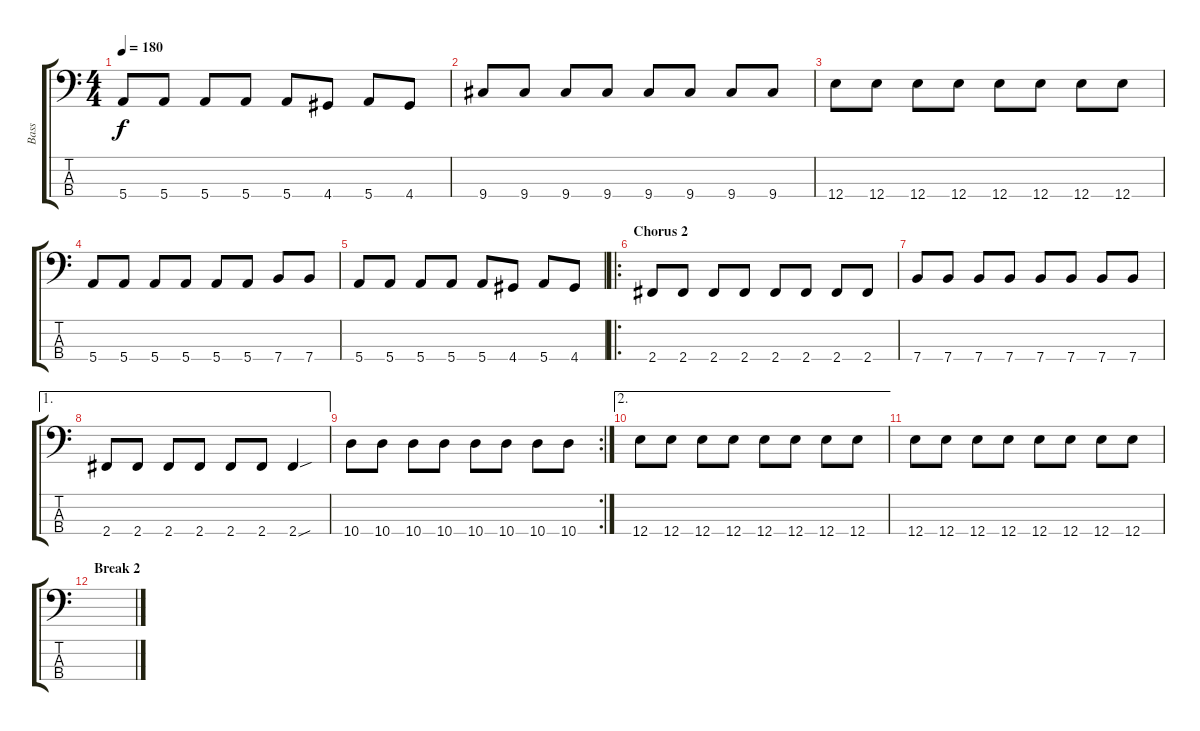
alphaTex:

\track ("Bass" "Bass") {instrument electricbassfinger}
\staff {score tabs}
\tuning (G2 D2 A1 E1) {hide}
\ts (4 4)
\tempo 180
\clef f4
\ks c
5.4.8{dy f} 5.4.8 5.4.8 5.4.8 5.4.8 4.4.8 5.4.8 4.4.8 |
9.4.8 9.4.8 9.4.8 9.4.8 9.4.8 9.4.8 9.4.8 9.4.8 |
12.4.8 12.4.8 12.4.8 12.4.8 12.4.8 12.4.8 12.4.8 12.4.8 |
5.4.8 5.4.8 5.4.8 5.4.8 5.4.8 5.4.8 7.4.8 7.4.8 |
5.4.8 5.4.8 5.4.8 5.4.8 5.4.8 4.4.8 5.4.8 4.4.8 |
\ro
\section ("" "Chorus 2")
2.4.8 2.4.8 2.4.8 2.4.8 2.4.8 2.4.8 2.4.8 2.4.8 |
7.4.8 7.4.8 7.4.8 7.4.8 7.4.8 7.4.8 7.4.8 7.4.8 |
\ae 1
2.4.8 2.4.8 2.4.8 2.4.8 2.4.8 2.4.8 2.4{sou}.4 |
\rc 2
10.4.8 10.4.8 10.4.8 10.4.8 10.4.8 10.4.8 10.4.8 10.4.8 |
\ae 2
12.4.8 12.4.8 12.4.8 12.4.8 12.4.8 12.4.8 12.4.8 12.4.8 |
12.4.8 12.4.8 12.4.8 12.4.8 12.4.8 12.4.8 12.4.8 12.4.8 |
\section ("" "Break 2")
